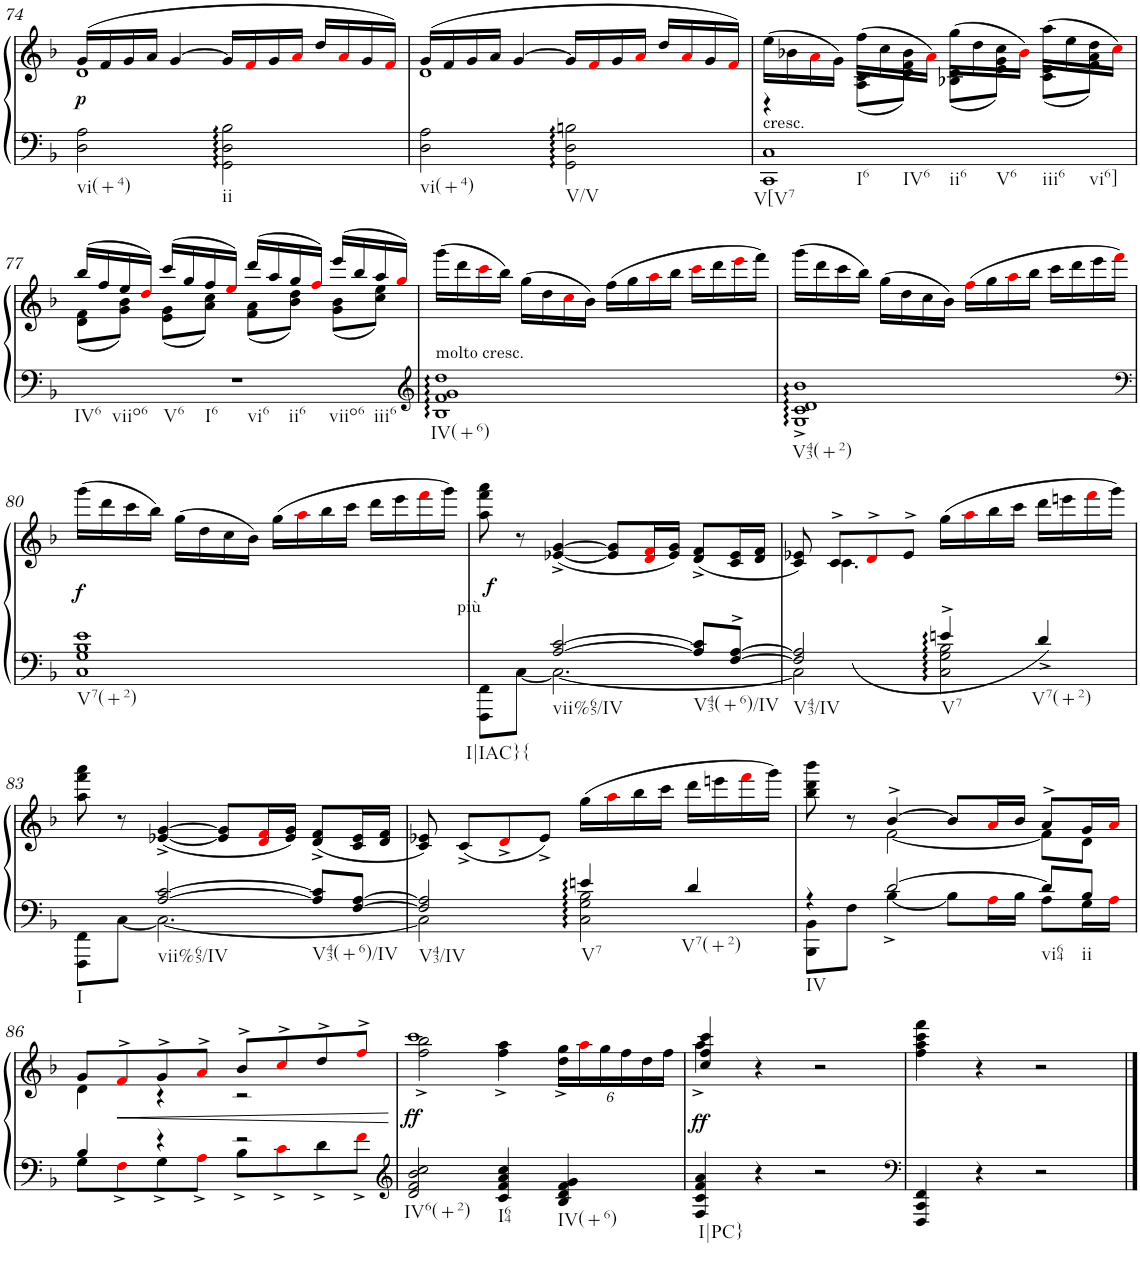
**kern	**kern	**dynam
*part1	*part1	*part1
*staff2	*staff1	*staff1/2
*I"Piano	*	*
*I'Pno.	*	*
!!LO:PB:g=z
*clefF4	*clefG2	*
*k[b-]	*k[b-]	*
*M4/4	*M4/4	*
*met(c)	*met(c)	*
=74	=74	=74
*	*^	*
!LO:TX:b:t=vi(+4)	!	!	!
!	!	!	!LO:DY:b
2D\ 2A\	(16g/LL	1d	p
.	16f/	.	.
.	16g/	.	.
.	16a/JJ	.	.
.	[4g/	.	.
!LO:TX:b:t=ii	!	!	!
2GG\ 2D\ 2B-\	16g/LL]	.	.
.	16fi/	.	.
.	16g/	.	.
.	16ai/JJ	.	.
.	16dd/LL	.	.
.	16ai/	.	.
.	16g/	.	.
.	16fi/JJ)	.	.
=75	=75	=75	=75
!LO:TX:b:t=vi(+4)	!	!	!
2D\ 2A\	(16g/LL	1d	.
.	16f/	.	.
.	16g/	.	.
.	16a/JJ	.	.
.	[4g/	.	.
!LO:TX:b:t=V/V	!	!	!
2GG\ 2D\ 2Bn\	16g/LL]	.	.
.	16fi/	.	.
.	16g/	.	.
.	16ai/JJ	.	.
.	16dd/LL	.	.
.	16ai/	.	.
.	16g/	.	.
.	16fi/JJ)	.	.
=76	=76	=76	=76
!	!LO:TX:b:t=cresc.	!	!
!LO:TX:b:t=V[V7	!	!	!
!LO:TX:b:t=I6	!	!	!
!LO:TX:b:t=IV6	!	!	!
!LO:TX:b:t=ii6	!	!	!
!LO:TX:b:t=V6	!	!	!
!LO:TX:b:t=iii6	!	!	!
!LO:TX:b:t=vi6]	!	!	!
1CC 1C	(16ee\LL	4r	.
.	16b-X\	.	.
.	16ai\	.	.
.	16g\JJ)	.	.
.	(>16ff\LL	(8A\ 8c\L	.
.	16cc\	.	.
.	16b-\	8d\ 8f\J)	.
.	16ai\JJ)	.	.
.	(>16gg\LL	(8B-X\ 8d\L	.
.	16dd\	.	.
.	16cc\	8e\ 8g\J)	.
.	16b-i\JJ)	.	.
.	(>16aa\LL	(8c\ 8e\L	.
.	16ee\	.	.
.	16dd\	8f\ 8a\J)	.
.	16cci\JJ)	.	.
!!LO:LB:g=z	!!
=77	=77	=77	=77
!LO:TX:b:t=IV6	!	!	!
!LO:TX:b:t=viio6	!	!	!
!LO:TX:b:t=V6	!	!	!
!LO:TX:b:t=I6	!	!	!
!LO:TX:b:t=vi6	!	!	!
!LO:TX:b:t=ii6	!	!	!
!LO:TX:b:t=viio6	!	!	!
!LO:TX:b:t=iii6	!	!	!
1r	(16bb-/LL	(8d\ 8f\L	.
.	16ff/	.	.
.	16ee/	8g\ 8b-\J)	.
.	16ddi/JJ)	.	.
.	(16ccc/LL	(8e\ 8g\L	.
.	16gg/	.	.
.	16ff/	8a\ 8cc\J)	.
.	16eei/JJ)	.	.
.	(16ddd/LL	(8f\ 8a\L	.
.	16aa/	.	.
.	16gg/	8b-\ 8dd\J)	.
.	16ffi/JJ)	.	.
.	(16eee/LL	(8g\ 8b-\L	.
.	16bb-/	.	.
.	16aa/	8cc\ 8ee\J)	.
.	16ggi/JJ)	.	.
*	*v	*v	*
=78	=78	=78
*clefG2	*	*
!	!LO:TX:b:t=molto cresc.	!
!LO:TX:b:t=IV(+6)	!	!
1B- 1f 1g 1dd	(16ggg\LL	.
.	16ddd\	.
.	16ccci\	.
.	16bb-\JJ)	.
.	(16gg\LL	.
.	16dd\	.
.	16cci\	.
.	16b-\JJ)	.
.	(16ff\LL	.
.	16gg\	.
.	16aai\	.
.	16bb-\JJ	.
.	16ccci\LL	.
.	16ddd\	.
.	16eeei\	.
.	16fff\JJ)	.
=79	=79	=79
!LO:TX:b:t=V43(+2)	!	!
1G^ 1c^ 1d^ 1b-^	(16ggg\LL	.
.	16ddd\	.
.	16ccc\	.
.	16bb-\JJ)	.
.	(16gg\LL	.
.	16dd\	.
.	16cc\	.
.	16b-\JJ)	.
.	(16ffi\LL	.
.	16gg\	.
.	16aai\	.
.	16bb-\JJ	.
.	16ccc\LL	.
.	16ddd\	.
.	16eee\	.
.	16fffi\JJ)	.
!!LO:LB:g=z
=80	=80	=80
*clefF4	*	*
!LO:TX:b:t=V7(+2)	!	!
!	!	!LO:DY:b
1C 1G 1B- 1e	(16ggg\LL	f
.	16ddd\	.
.	16ccc\	.
.	16bb-\JJ)	.
.	(16gg\LL	.
.	16dd\	.
.	16cc\	.
.	16b-\JJ)	.
.	(16gg\LL	.
.	16aai\	.
.	16bb-\	.
.	16ccc\JJ	.
.	16ddd\LL	.
.	16eee\	.
.	16fffi\	.
.	16ggg\JJ)	.
=81	=81	=81
*^	*	*
!LO:TX:a:t=più	!	!	!
!LO:TX:b:t=I|IAC}{	!	!	!
!	!	!	!LO:DY:b
4ryy	8FFF\ 8FF\L	8aa\ 8fff\ 8aaa\	f
.	[8C\J	8r	.
!LO:TX:b:t=vii%65/IV	!	!	!
[2A/ [2c/	2.C\_	([4e-X/^ [4g/^	.
.	.	8e-/] 8g/]L	.
.	.	16di/ 16fi/L	.
.	.	16e-/ 16g/JJ)	.
!LO:TX:b:t=V43(+6)/IV	!	!	!
8A/] 8c/]L	.	(8d/^ 8f/^L	.
[8F/^ [8A/^J	.	16c/ 16e-/L	.
.	.	16d/ 16f/JJ	.
=82	=82	=82	=82
*	*	*^	*
!LO:TX:b:t=V43/IV	!	!	!	!
2F/] 2A/]	2C\]	8c/ 8e-X/)	8ryy	.
.	.	8c^/L	(4.c\	.
.	.	8d^i/	.	.
.	.	8e-^/J	.	.
!LO:TX:b:t=V7	!	!	!	!
4en^/	2C\ 2G\ 2B-\	(16gg\LL	2ryy	.
.	.	16aai\	.	.
.	.	16bb-\	.	.
.	.	16ccc\JJ	.	.
!LO:TX:b:t=V7(+2)	!	!	!	!
4d^/)	.	16ddd\LL	.	.
.	.	16eeen\	.	.
.	.	16fffi\	.	.
.	.	16ggg\JJ)	.	.
*	*	*v	*v	*
!!LO:LB:g=z
=83	=83	=83	=83
!LO:TX:b:t=I	!	!	!
4ryy	8FFF\ 8FF\L	8aa\ 8fff\ 8aaa\	.
.	[8C\J	8r	.
!LO:TX:b:t=vii%65/IV	!	!	!
[2A/ [2c/	2.C\_	([4e-X/^ [4g/^	.
.	.	8e-/] 8g/]L	.
.	.	16di/ 16fi/L	.
.	.	16e-/ 16g/JJ)	.
!LO:TX:b:t=V43(+6)/IV	!	!	!
8A/] 8c/]L	.	(8d/^ 8f/^L	.
[8F/ [8A/J	.	16c/ 16e-/L	.
.	.	16d/ 16f/JJ	.
=84	=84	=84	=84
*	*	*^	*
!LO:TX:b:t=V43/IV	!	!	!	!
2F/] 2A/]	2C\]	8c/ 8e-X/)	8ryy	.
.	.	(8c^/L	4.ryy	.
.	.	8d^i/	.	.
.	.	8e-^/J)	.	.
!LO:TX:b:t=V7	!	!	!	!
4en/	2C\ 2G\ 2B-\	(16gg\LL	2ryy	.
.	.	16aai\	.	.
.	.	16bb-\	.	.
.	.	16ccc\JJ	.	.
!LO:TX:b:t=V7(+2)	!	!	!	!
4d/	.	16ddd\LL	.	.
.	.	16eeen\	.	.
.	.	16fffi\	.	.
.	.	16ggg\JJ)	.	.
=85	=85	=85	=85	=85
!LO:TX:b:t=IV	!	!	!	!
4r	8BBB-\ 8BB-\L	8bb-\ 8ddd\ 8bbb-\	4ryy	.
.	8F\J	8r	.	.
[2d/	[4B-^\	[4b-^/	[2f\	.
.	8B-\L]	8b-/L]	.	.
.	16Ai\L	16ai/L	.	.
.	16B-\JJ	16b-/JJ	.	.
!LO:TX:b:t=vi64	!	!	!	!
8d/L]	8A\L	8a^/L	8f\L]	.
!LO:TX:b:t=ii	!	!	!	!
8B-/J	16G\L	16g/L	8d\J	.
.	16Ai\JJ	16ai/JJ	.	.
!!LO:LB:g=z	!!
=86	=86	=86	=86	=86
4B-/	8G\L	8g/L	4d\	.
!	!	!	!	!LO:HP:b
.	8F^i\	8f^i/	.	<
4r	8G^\	8g^/	4r	.
.	8A^i\J	8a^i/J	.	.
2r	8B-^\L	8b-^/L	2r	.
.	8c^i\	8cc^i/	.	.
.	8d^\	8dd^/	.	.
.	8f^i\J	8ff^i/J	.	.
*v	*v	*	*	*
*	*v	*v	*
.	.	[
=87	=87	=87
*clefG2	*	*
*	*^	*
!LO:TX:b:t=IV6(+2)	!	!	!
!	!	!	!LO:DY:b
2d/ 2f/ 2b-/ 2cc/	1ccc	2ff\^ 2bb-\^	ff
!LO:TX:b:t=I64	!	!	!
4c/ 4f/ 4a/ 4cc/	.	4ff\^ 4aa\^	.
*	*	*Xbrackettup	*
!LO:TX:b:t=IV(+6)	!	!	!
4B-/ 4d/ 4f/ 4g/	.	24dd\^ 24gg\^LL	.
.	.	24aai\	.
.	.	24gg\	.
.	.	24ff\	.
.	.	24dd\	.
.	.	24ff\JJ	.
=88	=88	=88	=88
*^	*	*	*
!LO:TX:b:t=I|PC}	!	!	!	!
!	!	!	!	!LO:DY:b
4F/ 4c/ 4f/ 4a/	4ryy	4cc/ 4ff/ 4ccc/	4aa^\	ff
4r	4ryy	4r	4ryy	.
2r	2ryy	2r	2ryy	.
*v	*v	*	*	*
*	*v	*v	*
=89	=89	=89
*clefF4	*	*
4FFF/ 4CC/ 4FF/	4ff\ 4aa\ 4ccc\ 4fff\	.
4r	4r	.
2r	2r	.
==	==	==
*-	*-	*-
